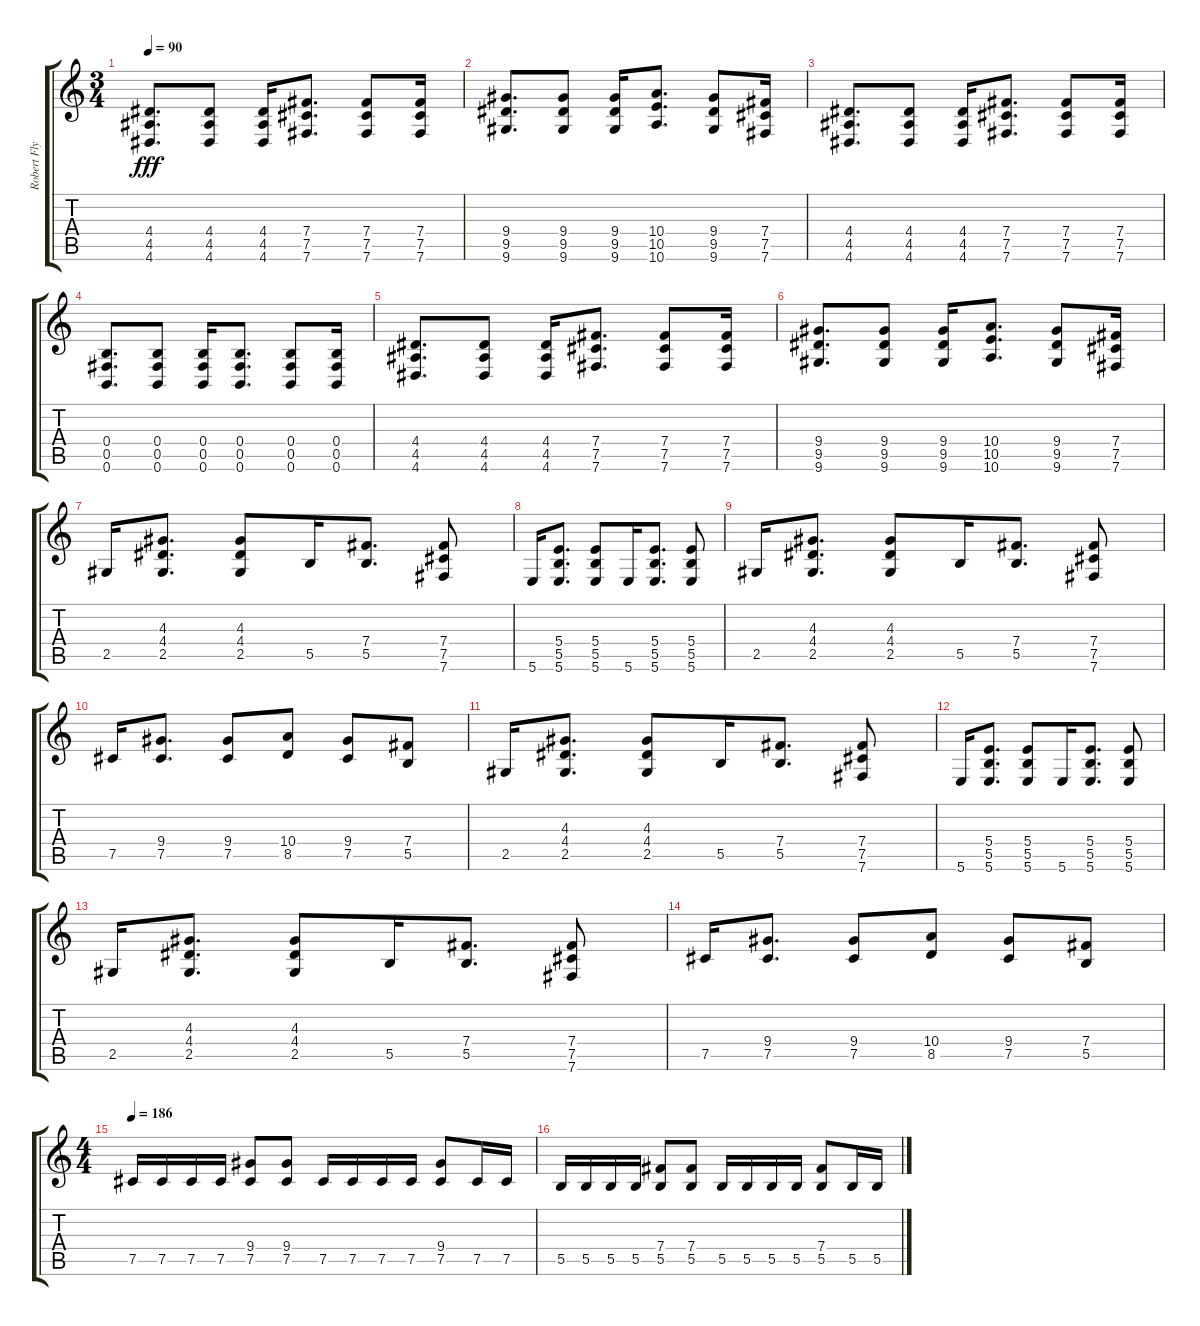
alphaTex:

\track ("Robert Flynn" "Robert Fly") {instrument distortionguitar}
\staff {score tabs}
\tuning (Db4 Ab3 E3 B2 Gb2 B1) {hide}
\ts (3 4)
\tempo 90
\clef g2
\ks c
(4.4 4.5 4.6).8{d dy fff} (4.4 4.5 4.6).8 (4.4 4.5 4.6).16 (7.4 7.5 7.6).8{d} (7.4 7.5 7.6).8 (7.4 7.5 7.6).16 |
(9.4 9.5 9.6).8{d} (9.4 9.5 9.6).8 (9.4 9.5 9.6).16 (10.4 10.5 10.6).8{d} (9.4 9.5 9.6).8 (7.4 7.5 7.6).16 |
(4.4 4.5 4.6).8{d} (4.4 4.5 4.6).8 (4.4 4.5 4.6).16 (7.4 7.5 7.6).8{d} (7.4 7.5 7.6).8 (7.4 7.5 7.6).16 |
(0.4 0.5 0.6).8{d} (0.4 0.5 0.6).8 (0.4 0.5 0.6).16 (0.4 0.5 0.6).8{d} (0.4 0.5 0.6).8 (0.4 0.5 0.6).16 |
(4.4 4.5 4.6).8{d} (4.4 4.5 4.6).8 (4.4 4.5 4.6).16 (7.4 7.5 7.6).8{d} (7.4 7.5 7.6).8 (7.4 7.5 7.6).16 |
(9.4 9.5 9.6).8{d} (9.4 9.5 9.6).8 (9.4 9.5 9.6).16 (10.4 10.5 10.6).8{d} (9.4 9.5 9.6).8 (7.4 7.5 7.6).16 |
2.5.16 (4.3 4.4 2.5).8{d} (4.3 4.4 2.5).8 5.5.16 (7.4 5.5).8{d} (7.4 7.5 7.6).8 |
5.6.16 (5.4 5.5 5.6).8{d} (5.4 5.5 5.6).8 5.6.16 (5.4 5.5 5.6).8{d} (5.4 5.5 5.6).8 |
2.5.16 (4.3 4.4 2.5).8{d} (4.3 4.4 2.5).8 5.5.16 (7.4 5.5).8{d} (7.4 7.5 7.6).8 |
7.5.16 (9.4 7.5).8{d} (9.4 7.5).8 (10.4 8.5).8 (9.4 7.5).8 (7.4 5.5).8 |
2.5.16 (4.3 4.4 2.5).8{d} (4.3 4.4 2.5).8 5.5.16 (7.4 5.5).8{d} (7.4 7.5 7.6).8 |
5.6.16 (5.4 5.5 5.6).8{d} (5.4 5.5 5.6).8 5.6.16 (5.4 5.5 5.6).8{d} (5.4 5.5 5.6).8 |
2.5.16 (4.3 4.4 2.5).8{d} (4.3 4.4 2.5).8 5.5.16 (7.4 5.5).8{d} (7.4 7.5 7.6).8 |
7.5.16 (9.4 7.5).8{d} (9.4 7.5).8 (10.4 8.5).8 (9.4 7.5).8 (7.4 5.5).8 |
\ts (4 4)
\tempo 186
7.5.16 7.5.16 7.5.16 7.5.16 (9.4 7.5).8 (9.4 7.5).8 7.5.16 7.5.16 7.5.16 7.5.16 (9.4 7.5).8 7.5.16 7.5.16 |
5.5.16 5.5.16 5.5.16 5.5.16 (7.4 5.5).8 (7.4 5.5).8 5.5.16 5.5.16 5.5.16 5.5.16 (7.4 5.5).8 5.5.16 5.5.16
